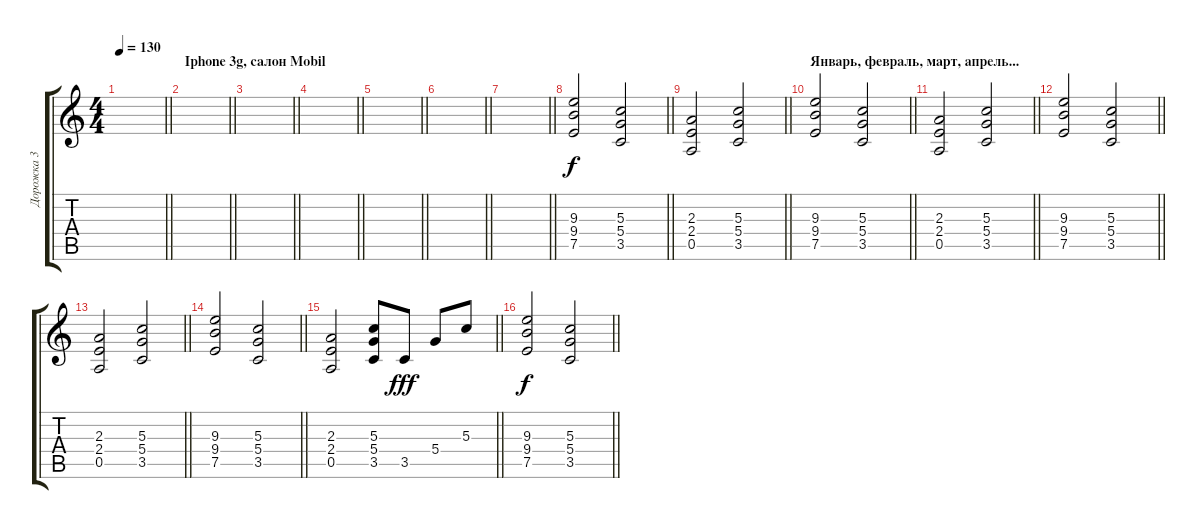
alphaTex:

\track ("Дорожка 3" "Дорожка 3") {instrument distortionguitar}
\staff {score tabs}
\tuning (E4 B3 G3 D3 A2 E2) {hide}
\ts (4 4)
\tempo 130
\clef g2
\barLineRight lightlight
\ks c
|
\section ("" "Iphone 3g, салон Mobil")
\barLineRight lightlight
|
\barLineRight lightlight
|
\barLineRight lightlight
|
\barLineRight lightlight
|
\barLineRight lightlight
|
\barLineRight lightlight
|
\barLineRight lightlight
(9.3 9.4 7.5).2 (5.3 5.4 3.5).2 |
\barLineRight lightlight
(2.3 2.4 0.5).2 (5.3 5.4 3.5).2 |
\section ("" "Январь, февраль, март, апрель...")
\barLineRight lightlight
(9.3 9.4 7.5).2 (5.3 5.4 3.5).2 |
\barLineRight lightlight
(2.3 2.4 0.5).2 (5.3 5.4 3.5).2 |
\barLineRight lightlight
(9.3 9.4 7.5).2 (5.3 5.4 3.5).2 |
\barLineRight lightlight
(2.3 2.4 0.5).2 (5.3 5.4 3.5).2 |
\barLineRight lightlight
(9.3 9.4 7.5).2 (5.3 5.4 3.5).2 |
\barLineRight lightlight
(2.3 2.4 0.5).2 (5.3 5.4 3.5).8 3.5.8{dy fff} 5.4.8 5.3.8 |
\barLineRight lightlight
(9.3 9.4 7.5).2{dy f} (5.3 5.4 3.5).2
